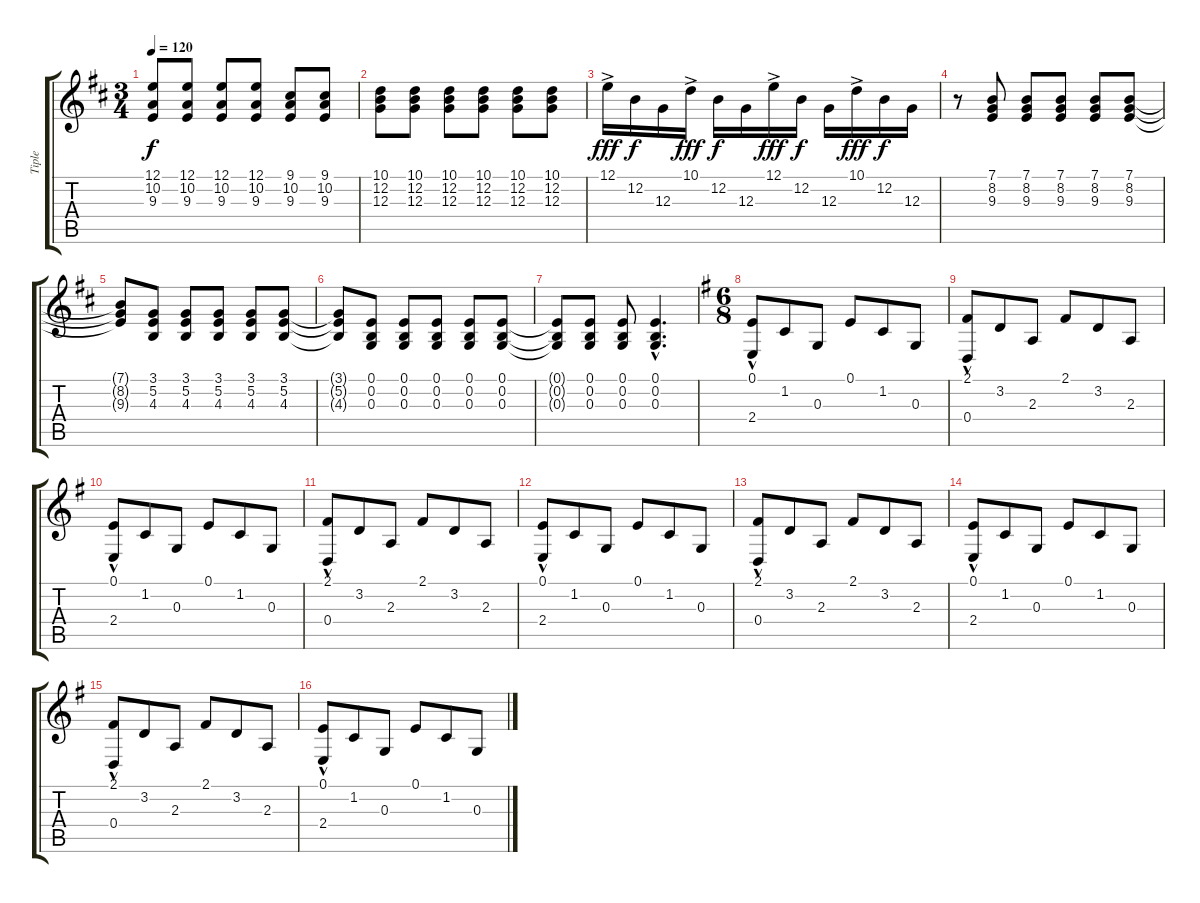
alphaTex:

\track ("Tiple" "Tiple") {instrument harpsichord}
\staff {score tabs}
\tuning (E4 B3 G3 D3 A2 E2) {hide}
\ts (3 4)
\tempo 120
\clef g2
\ks d
(12.1 10.2 9.3).8{dy f} (12.1 10.2 9.3).8 (12.1 10.2 9.3).8 (12.1 10.2 9.3).8 (9.1 10.2 9.3).8 (9.1 10.2 9.3).8 |
(10.1 12.2 12.3).8 (10.1 12.2 12.3).8 (10.1 12.2 12.3).8 (10.1 12.2 12.3).8 (10.1 12.2 12.3).8 (10.1 12.2 12.3).8 |
12.1{ac}.16{dy fff} 12.2.16{dy f} 12.3.16 10.1{ac}.16{dy fff} 12.2.16{dy f} 12.3.16 12.1{ac}.16{dy fff} 12.2.16{dy f} 12.3.16 10.1{ac}.16{dy fff} 12.2.16{dy f} 12.3.16 |
r.8 (7.1 8.2 9.3).8 (7.1 8.2 9.3).8 (7.1 8.2 9.3).8 (7.1 8.2 9.3).8 (7.1 8.2 9.3).8 |
(7.1{t} 8.2{t} 9.3{t}).8 (3.1 5.2 4.3).8 (3.1 5.2 4.3).8 (3.1 5.2 4.3).8 (3.1 5.2 4.3).8 (3.1 5.2 4.3).8 |
(3.1{t} 5.2{t} 4.3{t}).8 (0.1 0.2 0.3).8 (0.1 0.2 0.3).8 (0.1 0.2 0.3).8 (0.1 0.2 0.3).8 (0.1 0.2 0.3).8 |
(0.1{t} 0.2{t} 0.3{t}).8 (0.1 0.2 0.3).8 (0.1 0.2 0.3).8 (0.1{hac} 0.2{hac} 0.3{hac}).4{d} |
\ts (6 8)
\ks g
(0.1 2.4{hac}).8 1.2.8 0.3.8 0.1.8 1.2.8 0.3.8 |
(2.1 0.4{hac}).8 3.2.8 2.3.8 2.1.8 3.2.8 2.3.8 |
(0.1 2.4{hac}).8 1.2.8 0.3.8 0.1.8 1.2.8 0.3.8 |
(2.1 0.4{hac}).8 3.2.8 2.3.8 2.1.8 3.2.8 2.3.8 |
(0.1 2.4{hac}).8 1.2.8 0.3.8 0.1.8 1.2.8 0.3.8 |
(2.1 0.4{hac}).8 3.2.8 2.3.8 2.1.8 3.2.8 2.3.8 |
(0.1 2.4{hac}).8 1.2.8 0.3.8 0.1.8 1.2.8 0.3.8 |
(2.1 0.4{hac}).8 3.2.8 2.3.8 2.1.8 3.2.8 2.3.8 |
(0.1 2.4{hac}).8 1.2.8 0.3.8 0.1.8 1.2.8 0.3.8
